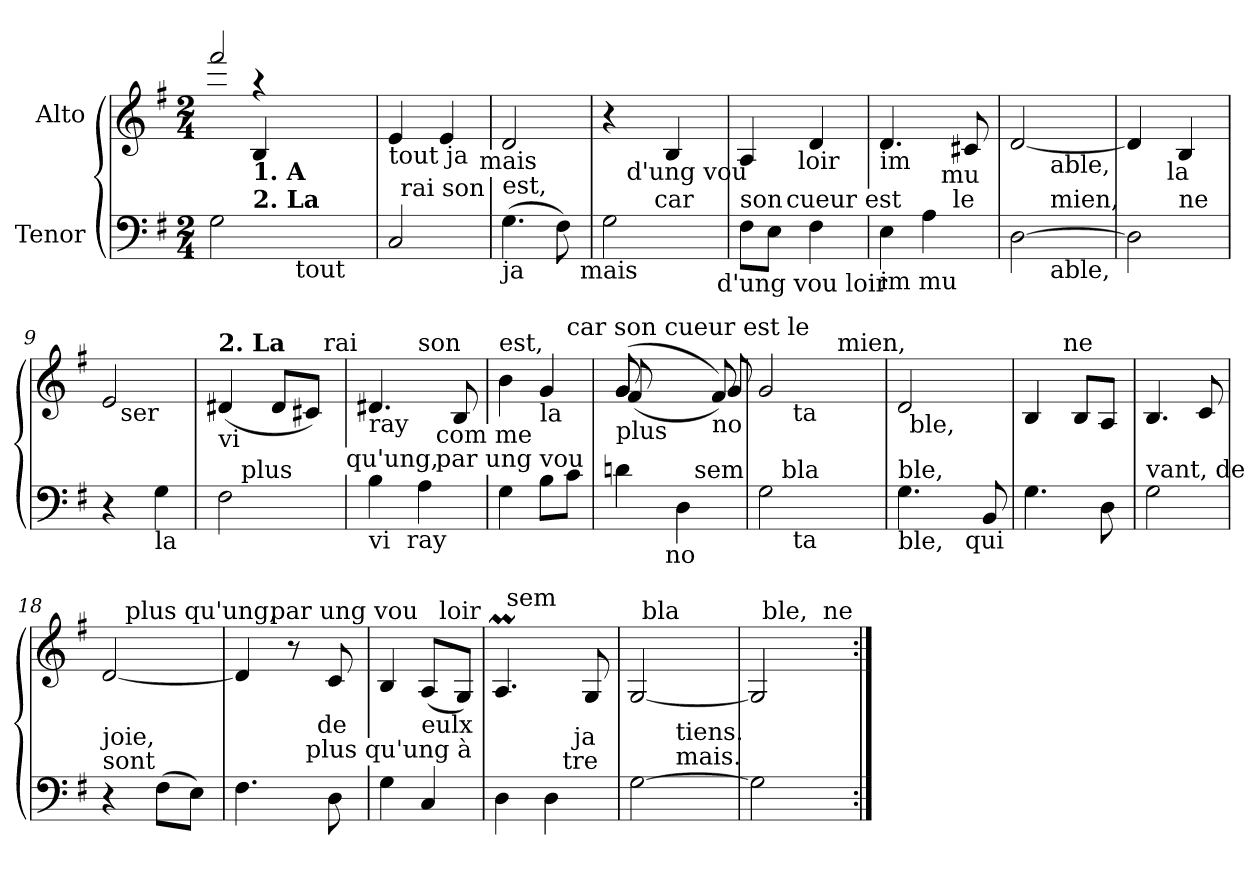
**kern	**kern
*part2	*part1
*staff2	*staff1
*I"Tenor	*I"Alto
*clefF4	*clefG2
*k[f#]	*k[f#]
*G:	*G:
*M2/4	*M2/4
=1	=1
*	*^
*	*	*^
!LO:TX:b:B:t=1. A	!	!	!
*^	*	*	*
2G\	4ryy	4ryy	4ryy	2fff#/
!	!	!LO:TX:b:B:t=1. A	!	!
!	!LO:TX:a:B:t=2. La	!	!	!
.	2ryy	4raa	4B/	.
!LO:TX:b:t=tout	!	!	!	!
4...ryy	.	4...ryy	4...ryy	4...ryy
.	8..ryy	.	.	.
=2	=2	=2	=2	=2
!	!	!LO:TX:b:t=tout ja	!	!
*	*	*	*v	*v
2C/	32ryy	4e/	4...ryy
!	!LO:TX:a:t=rai son	!	!
.	4...ryy	.	.
.	.	4e/	.
!	!	!	!LO:TX:b:t=mais
.	.	.	32ryy
=3	=3	=3	=3
!LO:TX:a:t=est,	!	!	!
!LO:TX:b:t=ja	!	!	!
*	*	*v	*v
(>4.G\	4...ryy	2d/
8F#\)	.	.
!	!LO:TX:b:t=mais	!
.	32ryy	.
=4	=4	=4
*	*	*^
2G\	8..ryy	4r	16.ryy
!	!	!	!LO:TX:b:t=d'ung vou
.	.	.	4ryy
!	!LO:TX:a:t=car	!	!
.	4ryy	.	.
.	.	4B/	.
.	.	.	8ryy
!	!LO:TX:b:t=d'ung vou loir	!	!
.	32ryy	.	32ryy
=5	=5	=5	=5
!LO:TX:a:t=son	!	!	!
8F#\L	8.ryy	4A/	8..ryy
8E\J	.	.	.
!	!LO:TX:a:t=cueur est	!	!
.	4ryy	.	.
!	!	!	!LO:TX:b:t=loir
.	.	.	4ryy
4F#\	.	4d/	.
.	16ryy	.	.
.	.	.	32ryy
=6	=6	=6	=6
!	!	!LO:TX:b:t=im	!
!LO:TX:b:t=im mu	!	!	!
4E\	4ryy	4.d/	4ryy
4A\	16.ryy	.	16ryy
!	!	!	!LO:TX:b:t=mu
.	.	.	8.ryy
!	!LO:TX:a:t=le	!	!
.	8ryy	.	.
.	.	8c#X/	.
.	32ryy	.	.
=7	=7	=7	=7
[>2D\	8ryy	[<2d/	8ryy
.	32ryy	.	32ryy
!	!	!	!LO:TX:b:t=able,
!	!LO:TX:b:t=able,	!	!
!	!LO:TX:a:t=mien,	!	!
.	4ryy	.	4ryy
.	16.ryy	.	16.ryy
=8	=8	=8	=8
2D\]	4ryy	4d/]	8..ryy
!	!	!	!LO:TX:b:t=la
.	.	.	4ryy
!	!LO:TX:a:t=ne	!	!
.	4ryy	4B/	.
.	.	.	32ryy
!!LO:LB:g=z	!!
=9	=9	=9	=9
!LO:TX:a:t=sont	!	!	!
*v	*v	*	*
4r	2e/	16ryy
!	!	!LO:TX:b:t=ser
.	.	4..ryy
!LO:TX:b:t=la	!	!
4G\	.	.
=10	=10	=10
!	!LO:TX:a:B:t=2. La	!
!	!LO:TX:b:t=vi	!
!LO:TX:b:t=ser	!	!
*^	*	*
2F#\	16.ryy	(<4d#X/	4..ryy
!	!LO:TX:a:t=plus	!	!
.	4ryy	.	.
.	.	8d#/L	.
.	8ryy	.	.
.	.	8c#X/J)	.
!	!	!	!LO:TX:a:t=rai
.	.	.	16ryy
.	32ryy	.	.
!LO:TX:a:t=qu'ung,	!	!	!
=11	=11	=11	=11
!	!	!LO:TX:b:t=ray	!
!LO:TX:b:t=vi	!	!	!
*	*^	*	*^
4B\	8..ryy	4ryy	4.d#X/	4ryy	4ryy
!	!LO:TX:b:t=ray	!	!	!	!
.	4ryy	.	.	.	.
!	!	!	!	!LO:TX:a:t=son	!
4A\	.	16ryy	.	4ryy	16ryy
!	!	!	!	!	!LO:TX:b:t=com me
!	!	!LO:TX:a:t=par ung vou	!	!	!
.	.	8.ryy	.	.	8.ryy
.	.	.	8B/	.	.
.	32ryy	.	.	.	.
=12	=12	=12	=12	=12	=12
!	!	!	!LO:TX:a:t=est,	!	!
!LO:TX:b:t=com me la	!	!	!	!	!
*v	*v	*v	*	*	*
*	*	*v	*v
4G\	4b\	4.ryy
!	!LO:TX:b:t=la	!
8B\L	4g/	.
!	!	!LO:TX:a:t=car son cueur est le
8c\J	.	8ryy
=13	=13	=13
*	*^	*^
!	!LO:TX:b:t=plus	!	!	!
!LO:TX:b:t=plus	!	!	!	!
!LO:TX:a:t=loir	!	!	!	!
*^	*	*	*	*
*	*^	*	*	*	*
4dn\	8..ryy	4ryy	(<4g/	(<8f#/	8g/	4.ryy
.	.	.	.	4.ryy	4ryy	.
!	!LO:TX:b:t=no	!	!	!	!	!
.	4ryy	.	.	.	.	.
4D\	.	16ryy	4ryy	.	.	.
!	!	!LO:TX:a:t=sem	!	!	!	!
.	.	8.ryy	.	.	.	.
!	!	!	!	!	!LO:TX:b:t=no	!
.	.	.	.	.	8f#/))	8g/
.	32ryy	.	.	.	.	.
*	*	*	*	*	*v	*v
=14	=14	=14	=14	=14	=14
2G\	16.ryy	8ryy	2g/	8ryy	4ryy
!	!LO:TX:a:t=bla	!	!	!	!
.	4ryy	.	.	.	.
!	!	!	!	!LO:TX:b:t=ta	!
!	!	!LO:TX:b:t=ta	!	!	!
.	.	4.ryy	.	4.ryy	.
.	.	.	.	.	16ryy
!	!	!	!	!	!LO:TX:a:t=mien,
.	.	.	.	.	8.ryy
.	8ryy	.	.	.	.
.	32ryy	.	.	.	.
=15	=15	=15	=15	=15	=15
!LO:TX:b:t=ble,	!	!	!	!	!
!LO:TX:a:t=ble,	!	!	!	!	!
*	*v	*v	*	*	*
*	*	*	*v	*v
4.G\	4ryy	2d/	32ryy
!	!	!	!LO:TX:b:t=ble,
.	.	.	4...ryy
.	16ryy	.	.
!	!LO:TX:b:t=qui	!	!
.	8.ryy	.	.
8BB/	.	.	.
!!LO:LB:g=z	!!
=16	=16	=16	=16
!LO:TX:a:t=qui soit vi	!	!	!
!LO:TX:a:t=ne sont plus qu'ung, ne	!	!	!
*v	*v	*	*
4.G\	4B/	8..ryy
!	!	!LO:TX:a:t=ne
.	.	4ryy
.	8B/L	.
8D\	8A/J	.
.	.	32ryy
=17	=17	=17
!	!LO:TX:a:t=sont	!
!LO:TX:a:t=vant, de	!	!
*	*v	*v
2G\	4.B/
.	8c/
=18	=18
!LO:TX:a:t=sont	!
!LO:TX:a:t=joie,	!
*	*^
4r	[<2d/	16.ryy
!	!	!LO:TX:a:t=plus qu'ung,
.	.	4ryy
(>8F#\L	.	.
.	.	8ryy
8E\J)	.	.
.	.	32ryy
=19	=19	=19
*^	*	*
*	*^	*	*
4.F#\	4ryy	4ryy	4d/]	8.ryy
!	!	!	!	!LO:TX:a:t=par ung vou
.	.	.	.	4ryy
.	16ryy	16.ryy	8r	.
!	!LO:TX:a:t=plus qu'ung à	!	!	!
.	8.ryy	.	.	.
!	!	!LO:TX:a:t=de	!	!
.	.	8ryy	.	.
8D\	.	.	8c/	.
.	.	.	.	16ryy
.	.	32ryy	.	.
=20	=20	=20	=20	=20
!LO:TX:a:t=joy	!	!	!	!
*v	*v	*v	*	*
4G\	4B/	4ryy
!LO:TX:a:t=eulx	!	!
4C/	(<8A/L	16ryy
!	!	!LO:TX:a:t=loir
.	.	8.ryy
.	8G/J)	.
=21	=21	=21
!LO:TX:a:t=tout	!	!
!LO:TX:a:t=en	!	!
*^	*	*
*	*^	*	*
4D\	4ryy	4ryy	4.AM/	32ryy
!	!	!	!	!LO:TX:a:t=sem
.	.	.	.	4...ryy
4D\	16ryy	16.ryy	.	.
!	!LO:TX:a:t=tre	!	!	!
.	8.ryy	.	.	.
!	!	!LO:TX:a:t=ja	!	!
.	.	8ryy	.	.
.	.	.	8G/	.
.	.	32ryy	.	.
*	*v	*v	*	*
=22	=22	=22	=22
[>2G\	8ryy	[<2G/	32ryy
!	!	!	!LO:TX:a:t=bla
.	.	.	4...ryy
.	32ryy	.	.
!	!LO:TX:a:t=mais.	!	!
!	!LO:TX:a:t=tiens.	!	!
.	4ryy	.	.
.	16.ryy	.	.
*v	*v	*	*
=23	=23	=23
*	*	*^
2G\]	2G/]	32ryy	4ryy
!	!	!LO:TX:a:t=ble,	!
.	.	4...ryy	.
.	.	.	16.ryy
!	!	!	!LO:TX:a:t=ne
.	.	.	8ryy
.	.	.	32ryy
*	*v	*v	*v
=:|!	=:|!
*-	*-
